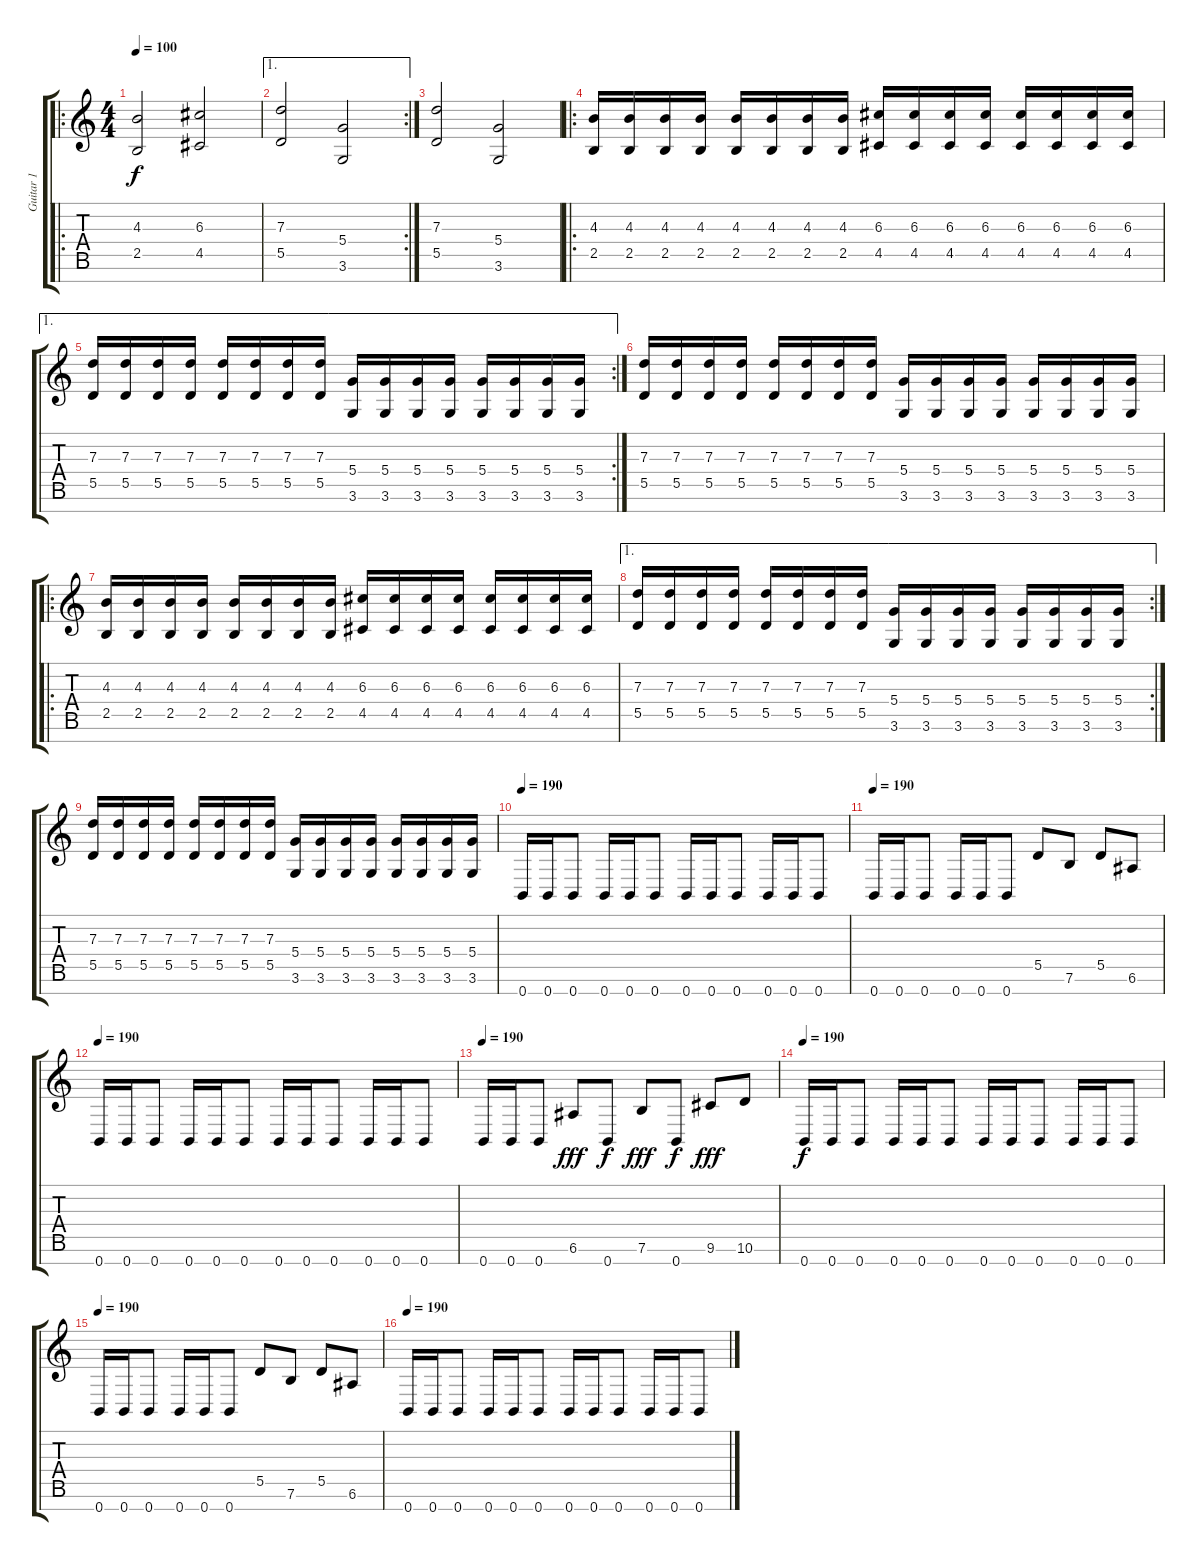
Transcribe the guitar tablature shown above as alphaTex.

\track ("Guitar 1" "Guitar 1") {instrument distortionguitar}
\staff {score tabs}
\tuning (E4 B3 G3 D3 A2 E2 B1) {hide}
\ro
\ts (4 4)
\tempo 100
\clef g2
\ks c
(4.3 2.5).2{dy f} (6.3 4.5).2 |
\ae 1
\rc 2
(7.3 5.5).2 (5.4 3.6).2 |
(7.3 5.5).2 (5.4 3.6).2 |
\ro
(4.3 2.5).16 (4.3 2.5).16 (4.3 2.5).16 (4.3 2.5).16 (4.3 2.5).16 (4.3 2.5).16 (4.3 2.5).16 (4.3 2.5).16 (6.3 4.5).16 (6.3 4.5).16 (6.3 4.5).16 (6.3 4.5).16 (6.3 4.5).16 (6.3 4.5).16 (6.3 4.5).16 (6.3 4.5).16 |
\ae 1
\rc 2
(7.3 5.5).16 (7.3 5.5).16 (7.3 5.5).16 (7.3 5.5).16 (7.3 5.5).16 (7.3 5.5).16 (7.3 5.5).16 (7.3 5.5).16 (5.4 3.6).16 (5.4 3.6).16 (5.4 3.6).16 (5.4 3.6).16 (5.4 3.6).16 (5.4 3.6).16 (5.4 3.6).16 (5.4 3.6).16 |
(7.3 5.5).16 (7.3 5.5).16 (7.3 5.5).16 (7.3 5.5).16 (7.3 5.5).16 (7.3 5.5).16 (7.3 5.5).16 (7.3 5.5).16 (5.4 3.6).16 (5.4 3.6).16 (5.4 3.6).16 (5.4 3.6).16 (5.4 3.6).16 (5.4 3.6).16 (5.4 3.6).16 (5.4 3.6).16 |
\ro
(4.3 2.5).16 (4.3 2.5).16 (4.3 2.5).16 (4.3 2.5).16 (4.3 2.5).16 (4.3 2.5).16 (4.3 2.5).16 (4.3 2.5).16 (6.3 4.5).16 (6.3 4.5).16 (6.3 4.5).16 (6.3 4.5).16 (6.3 4.5).16 (6.3 4.5).16 (6.3 4.5).16 (6.3 4.5).16 |
\ae 1
\rc 2
(7.3 5.5).16 (7.3 5.5).16 (7.3 5.5).16 (7.3 5.5).16 (7.3 5.5).16 (7.3 5.5).16 (7.3 5.5).16 (7.3 5.5).16 (5.4 3.6).16 (5.4 3.6).16 (5.4 3.6).16 (5.4 3.6).16 (5.4 3.6).16 (5.4 3.6).16 (5.4 3.6).16 (5.4 3.6).16 |
(7.3 5.5).16 (7.3 5.5).16 (7.3 5.5).16 (7.3 5.5).16 (7.3 5.5).16 (7.3 5.5).16 (7.3 5.5).16 (7.3 5.5).16 (5.4 3.6).16 (5.4 3.6).16 (5.4 3.6).16 (5.4 3.6).16 (5.4 3.6).16 (5.4 3.6).16 (5.4 3.6).16 (5.4 3.6).16 |
\tempo 190
0.7.16 0.7.16 0.7.8 0.7.16 0.7.16 0.7.8 0.7.16 0.7.16 0.7.8 0.7.16 0.7.16 0.7.8 |
\tempo 190
0.7.16 0.7.16 0.7.8 0.7.16 0.7.16 0.7.8 5.5.8 7.6.8 5.5.8 6.6.8 |
\tempo 190
0.7.16 0.7.16 0.7.8 0.7.16 0.7.16 0.7.8 0.7.16 0.7.16 0.7.8 0.7.16 0.7.16 0.7.8 |
\tempo 190
0.7.16 0.7.16 0.7.8 6.6.8{dy fff} 0.7.8{dy f} 7.6.8{dy fff} 0.7.8{dy f} 9.6.8{dy fff} 10.6.8 |
\tempo 190
0.7.16{dy f} 0.7.16 0.7.8 0.7.16 0.7.16 0.7.8 0.7.16 0.7.16 0.7.8 0.7.16 0.7.16 0.7.8 |
\tempo 190
0.7.16 0.7.16 0.7.8 0.7.16 0.7.16 0.7.8 5.5.8 7.6.8 5.5.8 6.6.8 |
\tempo 190
0.7.16 0.7.16 0.7.8 0.7.16 0.7.16 0.7.8 0.7.16 0.7.16 0.7.8 0.7.16 0.7.16 0.7.8
